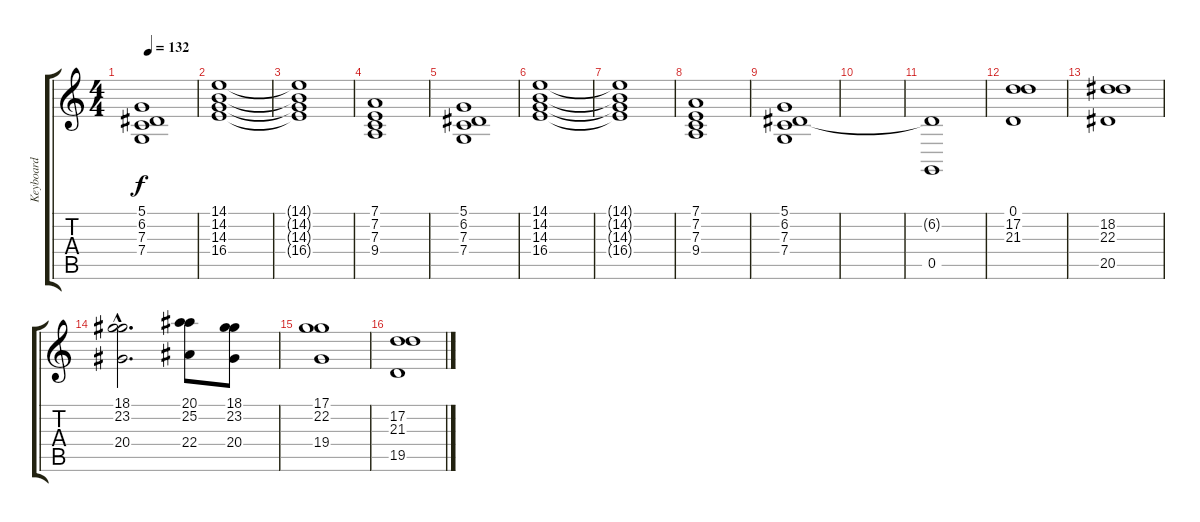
\track ("Keyboard" "Keyboard") {instrument choiraahs}
\staff {score tabs}
\tuning (D4 A3 F3 C3 G2 D2) {hide}
\ts (4 4)
\tempo 132
\clef g2
\ks c
(5.1 6.2 7.3 7.4).1{dy f} |
(14.1 14.2 14.3 16.4).1 |
(14.1{t} 14.2{t} 14.3{t} 16.4{t}).1 |
(7.1 7.2 7.3 9.4).1 |
(5.1 6.2 7.3 7.4).1 |
(14.1 14.2 14.3 16.4).1 |
(14.1{t} 14.2{t} 14.3{t} 16.4{t}).1 |
(7.1 7.2 7.3 9.4).1 |
(5.1 6.2 7.3 7.4).1 |
|
(6.2{t} 0.5).1 |
(0.1 17.2 21.3).1 |
(18.2 22.3 20.5).1 |
(18.1{hac} 23.2{hac} 20.4{hac}).2{d} (20.1 25.2 22.4).8 (18.1 23.2 20.4).8 |
(17.1 22.2 19.4).1 |
(17.2 21.3 19.5).1
